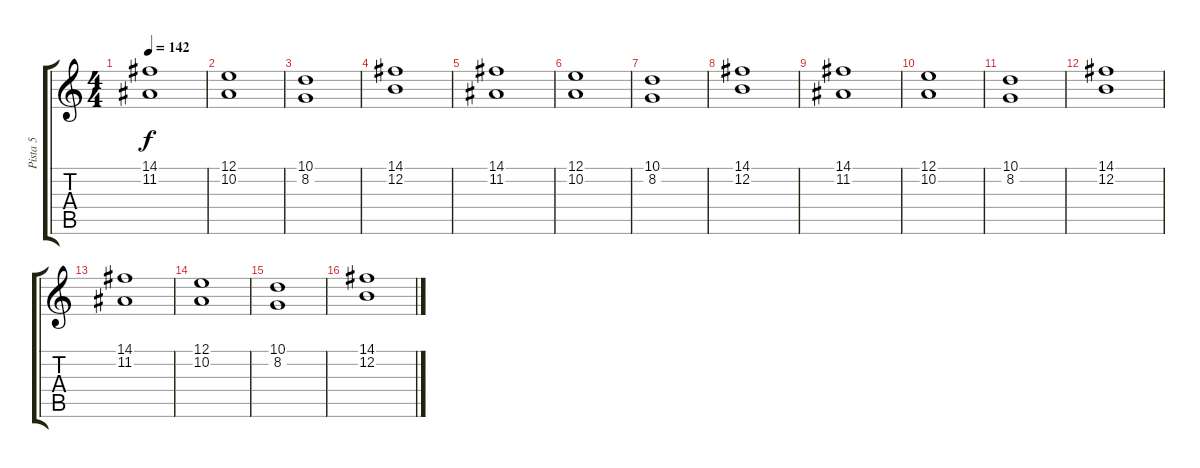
\track ("Pista 5" "Pista 5") {instrument stringensemble2}
\staff {score tabs}
\tuning (E4 B3 G3 D3 A2 E2) {hide}
\ts (4 4)
\tempo 142
\clef g2
\ks c
(14.1 11.2).1{dy f} |
(12.1 10.2).1 |
(10.1 8.2).1 |
(14.1 12.2).1 |
(14.1 11.2).1 |
(12.1 10.2).1 |
(10.1 8.2).1 |
(14.1 12.2).1 |
(14.1 11.2).1 |
(12.1 10.2).1 |
(10.1 8.2).1 |
(14.1 12.2).1 |
(14.1 11.2).1 |
(12.1 10.2).1 |
(10.1 8.2).1 |
(14.1 12.2).1
